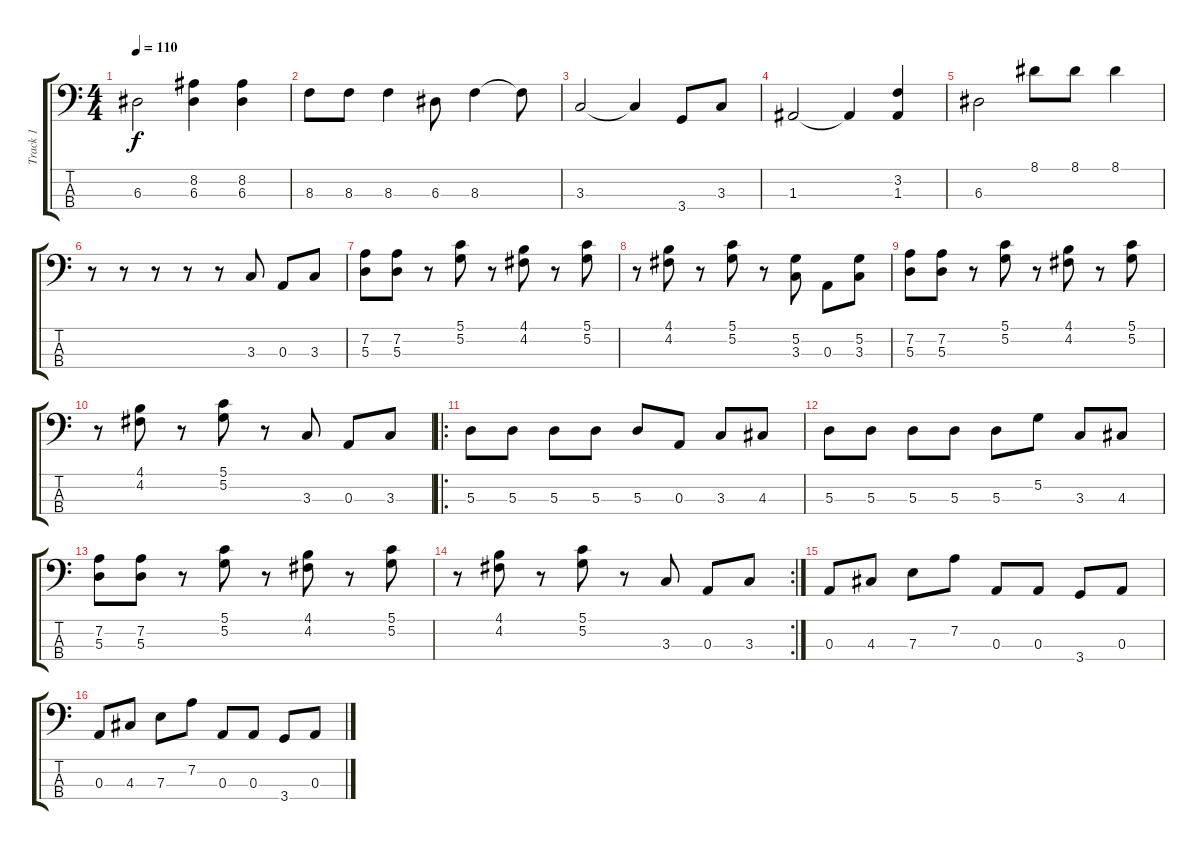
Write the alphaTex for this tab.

\track ("Track 1" "Track 1") {instrument synthbass2}
\staff {score tabs}
\tuning (G2 D2 A1 E1) {hide}
\ts (4 4)
\tempo 110
\clef f4
\ks c
6.3.2{dy f} (8.2 6.3).4 (8.2 6.3).4 |
8.3.8 8.3.8 8.3.4 6.3.8 8.3.4 8.3{t}.8 |
3.3.2 3.3{t}.4 3.4.8 3.3.8 |
1.3.2 1.3{t}.4 (3.2 1.3).4 |
6.3.2 8.1.8 8.1.8 8.1.4 |
r.8 r.8 r.8 r.8 r.8 3.3.8 0.3.8 3.3.8 |
(7.2 5.3).8 (7.2 5.3).8 r.8 (5.1 5.2).8 r.8 (4.1 4.2).8 r.8 (5.1 5.2).8 |
r.8 (4.1 4.2).8 r.8 (5.1 5.2).8 r.8 (5.2 3.3).8 0.3.8 (5.2 3.3).8 |
(7.2 5.3).8 (7.2 5.3).8 r.8 (5.1 5.2).8 r.8 (4.1 4.2).8 r.8 (5.1 5.2).8 |
r.8 (4.1 4.2).8 r.8 (5.1 5.2).8 r.8 3.3.8 0.3.8 3.3.8 |
\ro
5.3.8 5.3.8 5.3.8 5.3.8 5.3.8 0.3.8 3.3.8 4.3.8 |
5.3.8 5.3.8 5.3.8 5.3.8 5.3.8 5.2.8 3.3.8 4.3.8 |
(7.2 5.3).8 (7.2 5.3).8 r.8 (5.1 5.2).8 r.8 (4.1 4.2).8 r.8 (5.1 5.2).8 |
\rc 2
r.8 (4.1 4.2).8 r.8 (5.1 5.2).8 r.8 3.3.8 0.3.8 3.3.8 |
0.3.8 4.3.8 7.3.8 7.2.8 0.3.8 0.3.8 3.4.8 0.3.8 |
0.3.8 4.3.8 7.3.8 7.2.8 0.3.8 0.3.8 3.4.8 0.3.8
